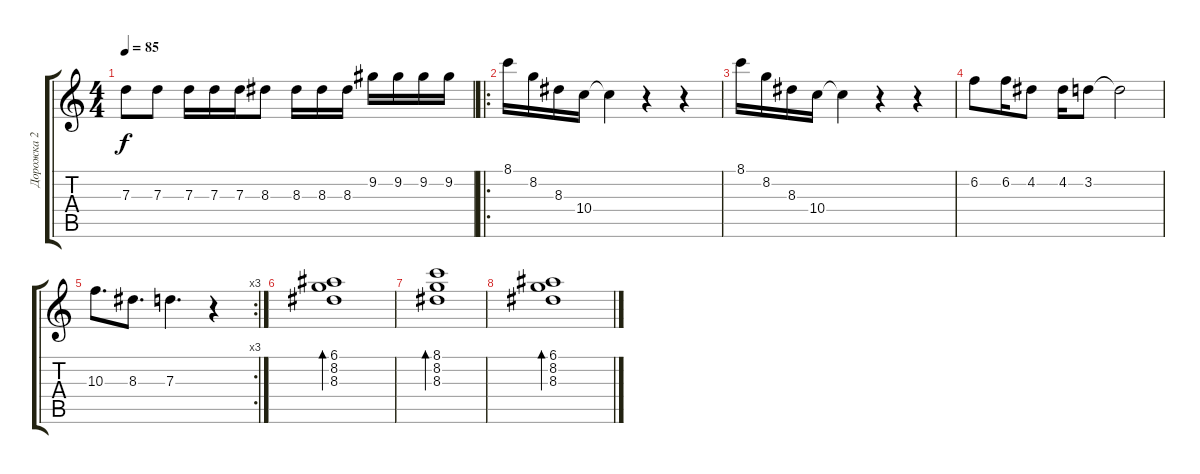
\track ("Дорожка 2" "Дорожка 2") {instrument acousticguitarsteel}
\staff {score tabs}
\tuning (E4 B3 G3 D3 A2 E2) {hide}
\ts (4 4)
\tempo 85
\clef g2
\ks c
7.3.8{dy f} 7.3.8 7.3.16 7.3.16 7.3.16 8.3.8 8.3.16 8.3.16 8.3.16 9.2.16 9.2.16 9.2.16 9.2.16 |
\ro
8.1.16{instrument acousticguitarsteel} 8.2.16 8.3.16 10.4.16 10.4{t}.4 r.4 r.4 |
8.1.16 8.2.16 8.3.16 10.4.16 10.4{t}.4 r.4 r.4 |
6.2.8 6.2.16 4.2.8 4.2.16 3.2.8 3.2{t}.2 |
\rc 3
10.3.8{d instrument overdrivenguitar} 8.3.8{d} 7.3.4{d} r.4 |
(6.1 8.2 8.3).1{bd 30 instrument acousticguitarsteel} |
(8.1 8.2 8.3).1{bd 120} |
(6.1 8.2 8.3).1{bd 120}
